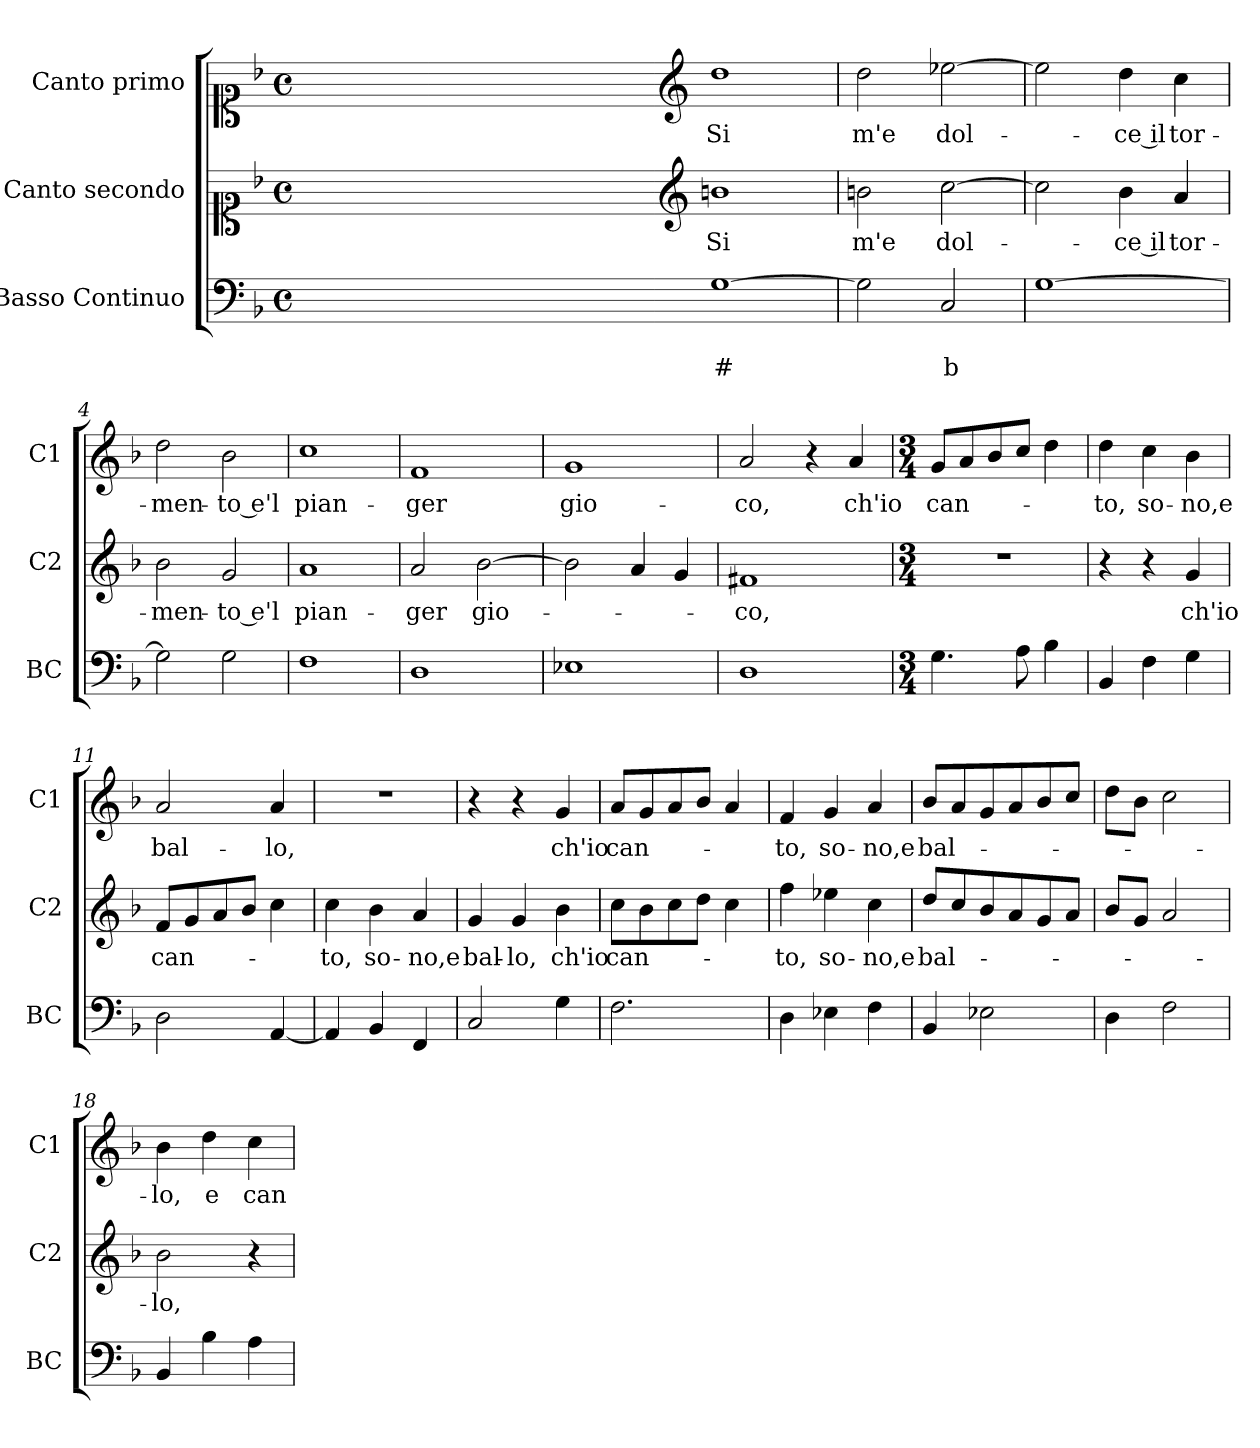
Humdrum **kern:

**kern	**text	**text	**kern	**text	**kern	**text
*part3	*part3	*part3	*part2	*part2	*part1	*part1
*staff3	*staff3	*staff3	*staff2	*staff2	*staff1	*staff1
*I"Basso Continuo	*	*	*I"Canto secondo	*	*I"Canto primo	*
*I'BC	*	*	*I'C2	*	*I'C1	*
*clefF4	*	*	*clefC1	*	*clefC1	*
*k[b-]	*	*	*k[b-]	*	*k[b-]	*
*F:	*	*	*F:	*	*F:	*
*M4/4	*	*	*M4/4	*	*M4/4	*
*met(c)	*	*	*met(c)	*	*met(c)	*
=	=	=	=	=	=	=
1ryy	.	.	1ryy	.	1ryy	.
=1X-	=1X-	=1X-	=1X-	=1X-	=1X-	=1X-
4ryy	.	.	4ryy	.	4ryy	.
4ryy	.	.	4ryy	.	4ryy	.
4ryy	.	.	4ryy	.	4ryy	.
4ryy	.	.	4ryy	.	4ryy	.
=1-	=1-	=1-	=1-	=1-	=1-	=1-
*	*	*	*clefG2	*	*clefG2	*
!	!	!LO:LY:b	!	!LO:LY:b	!	!LO:LY:b
[1G	.	#	1bn	Si	1dd	Si
=2	=2	=2	=2	=2	=2	=2
!	!	!	!	!LO:LY:b	!	!LO:LY:b
2G\]	.	.	2bn\	m'e	2dd\	m'e
!	!	!LO:LY:b	!	!LO:LY:b	!	!LO:LY:b
2C/	.	b	[2cc\	dol-	[2ee-X\	dol-
=3	=3	=3	=3	=3	=3	=3
[1G	.	.	2cc\]	.	2ee-\]	.
!	!	!	!	!LO:LY:b	!	!LO:LY:b
.	.	.	4b-\	-ce il	4dd\	-ce il
!	!	!	!	!LO:LY:b	!	!LO:LY:b
.	.	.	4a/	tor-	4cc\	tor-
=4	=4	=4	=4	=4	=4	=4
!	!	!	!	!LO:LY:b	!	!LO:LY:b
2G\]	.	.	2b-\	-men-	2dd\	-men-
!	!	!	!	!LO:LY:b	!	!LO:LY:b
2G\	.	.	2g/	-to e'l	2b-\	-to e'l
=5	=5	=5	=5	=5	=5	=5
!	!	!	!	!LO:LY:b	!	!LO:LY:b
1F	.	.	1a	pian-	1cc	pian-
=6	=6	=6	=6	=6	=6	=6
!	!	!	!	!LO:LY:b	!	!LO:LY:b
1D	.	.	2a/	-ger	1f	-ger
!	!	!	!	!LO:LY:b	!	!
.	.	.	[2b-\	gio-	.	.
=7	=7	=7	=7	=7	=7	=7
!	!	!	!	!	!	!LO:LY:b
1E-X	.	.	2b-\]	.	1g	gio-
.	.	.	4a/	.	.	.
.	.	.	4g/	.	.	.
!!LO:LB:g=z
=8	=8	=8	=8	=8	=8	=8
!	!	!	!	!LO:LY:b	!	!LO:LY:b
1D	.	.	1f#X	-co,	2a/	-co,
.	.	.	.	.	4r	.
!	!	!	!	!	!	!LO:LY:b
.	.	.	.	.	4a/	ch'io
=9	=9	=9	=9	=9	=9	=9
*M3/4	*	*	*M3/4	*	*M3/4	*
!	!	!	!	!	!	!LO:LY:b
4.G\	.	.	2.r	.	8g/L	can-
.	.	.	.	.	8a/	.
.	.	.	.	.	8b-/	.
8A\	.	.	.	.	8cc/J	.
4B-\	.	.	.	.	4dd\	.
=10	=10	=10	=10	=10	=10	=10
!	!	!	!	!	!	!LO:LY:b
4BB-/	.	.	4r	.	4dd\	-to,
!	!	!	!	!	!	!LO:LY:b
4F\	.	.	4r	.	4cc\	so-
!	!	!	!	!LO:LY:b	!	!LO:LY:b
4G\	.	.	4g/	ch'io	4b-\	-no,e
=11	=11	=11	=11	=11	=11	=11
!	!	!	!	!LO:LY:b	!	!LO:LY:b
2D\	.	.	8f/L	can-	2a/	bal-
.	.	.	8g/	.	.	.
.	.	.	8a/	.	.	.
.	.	.	8b-/J	.	.	.
!	!	!	!	!	!	!LO:LY:b
[4AA/	.	.	4cc\	.	4a/	-lo,
=12	=12	=12	=12	=12	=12	=12
!	!	!	!	!LO:LY:b	!	!
4AA/]	.	.	4cc\	-to,	2.r	.
!	!	!	!	!LO:LY:b	!	!
4BB-/	.	.	4b-\	so-	.	.
!	!	!	!	!LO:LY:b	!	!
4FF/	.	.	4a/	-no,e	.	.
=13	=13	=13	=13	=13	=13	=13
!	!	!	!	!LO:LY:b	!	!
2C/	.	.	4g/	bal-	4r	.
!	!	!	!	!LO:LY:b	!	!
.	.	.	4g/	-lo,	4r	.
!	!	!	!	!LO:LY:b	!	!LO:LY:b
4G\	.	.	4b-\	ch'io	4g/	ch'io
=14	=14	=14	=14	=14	=14	=14
!	!	!	!	!LO:LY:b	!	!LO:LY:b
2.F\	.	.	8cc\L	can-	8a/L	can-
.	.	.	8b-\	.	8g/	.
.	.	.	8cc\	.	8a/	.
.	.	.	8dd\J	.	8b-/J	.
.	.	.	4cc\	.	4a/	.
=15	=15	=15	=15	=15	=15	=15
!	!	!	!	!LO:LY:b	!	!LO:LY:b
4D\	.	.	4ff\	-to,	4f/	-to,
!	!	!	!	!LO:LY:b	!	!LO:LY:b
4E-X\	.	.	4ee-X\	so-	4g/	so-
!	!	!	!	!LO:LY:b	!	!LO:LY:b
4F\	.	.	4cc\	-no,e	4a/	-no,e
!!LO:LB:g=z
=16	=16	=16	=16	=16	=16	=16
!	!	!	!	!LO:LY:b	!	!LO:LY:b
4BB-/	.	.	8dd/L	bal-	8b-/L	bal-
.	.	.	8cc/	.	8a/	.
2E-X\	.	.	8b-/	.	8g/	.
.	.	.	8a/	.	8a/	.
.	.	.	8g/	.	8b-/	.
.	.	.	8a/J	.	8cc/J	.
=17	=17	=17	=17	=17	=17	=17
4D\	.	.	8b-/L	.	8dd\L	.
.	.	.	8g/J	.	8b-\J	.
2F\	.	.	2a/	.	2cc\	.
=18	=18	=18	=18	=18	=18	=18
!	!	!	!	!LO:LY:b	!	!LO:LY:b
4BB-/	.	.	2b-\	-lo,	4b-\	-lo,
!	!	!	!	!	!	!LO:LY:b
4B-\	.	.	.	.	4dd\	e
!	!	!	!	!	!	!LO:LY:b
4A\	.	.	4r	.	4cc\	can-
=	=	=	=	=	=	=
*-	*-	*-	*-	*-	*-	*-
